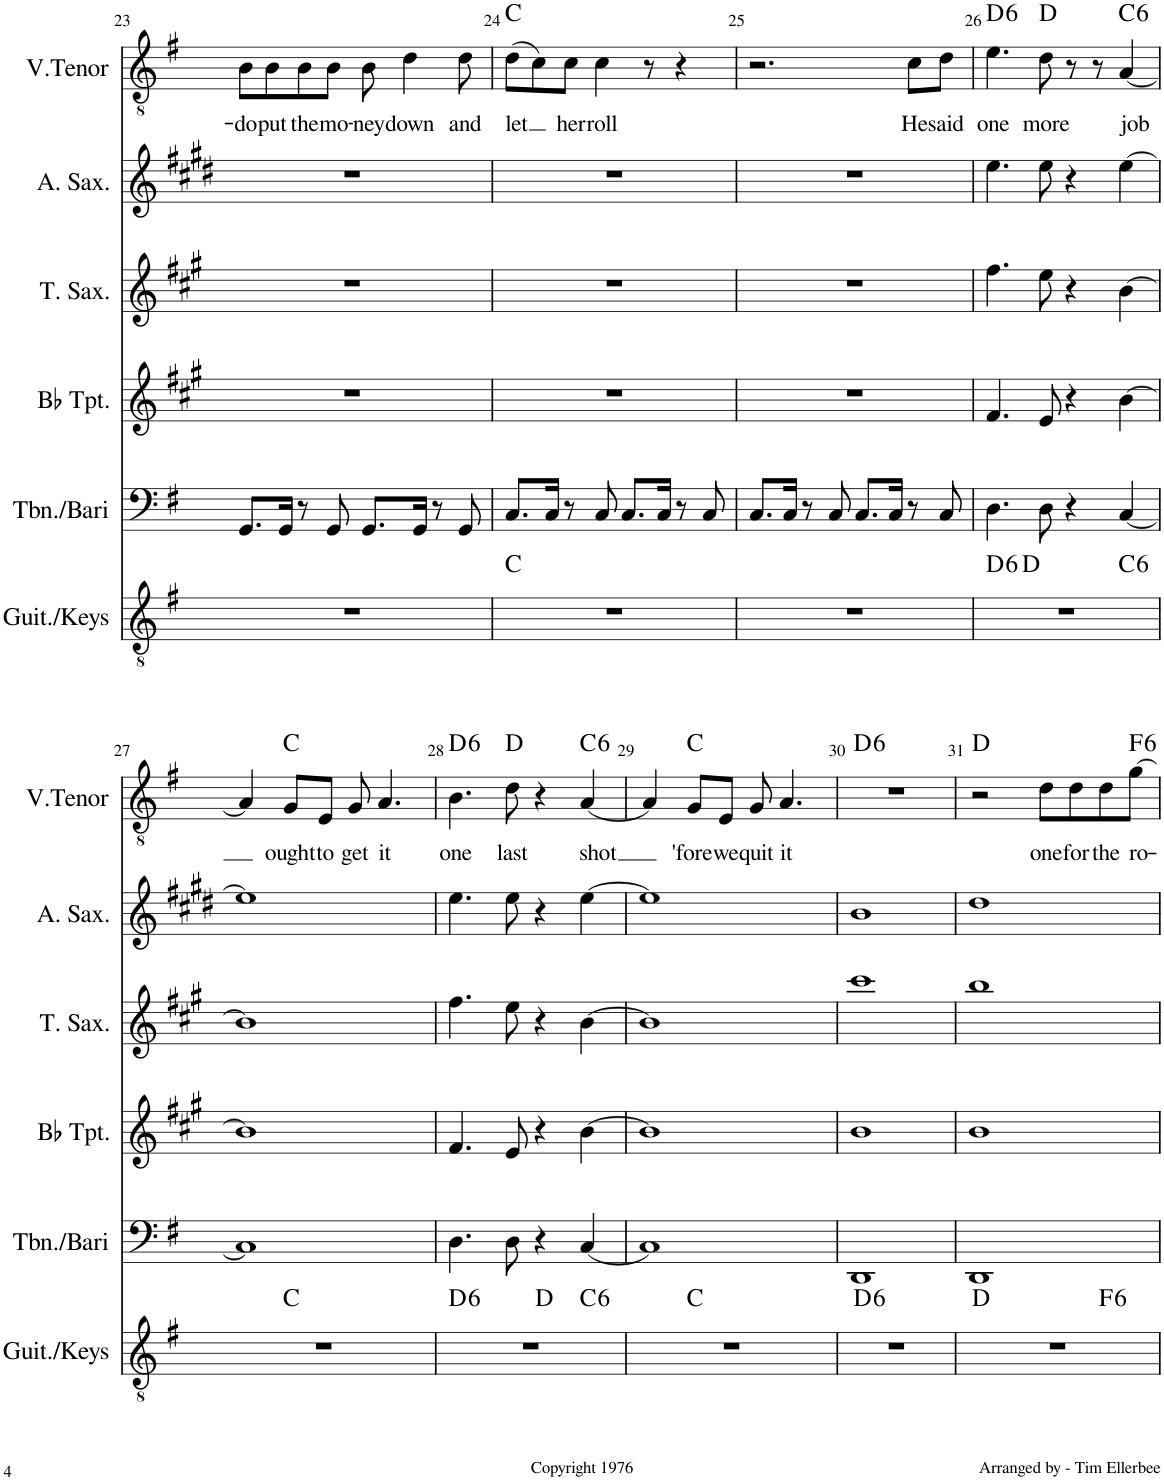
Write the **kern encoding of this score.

**kern	**harte	**kern	**kern	**kern	**kern	**kern	**text	**harte
*part6	*part6	*part5	*part4	*part3	*part2	*part1	*part1	*part1
*staff6	*	*staff5	*staff4	*staff3	*staff2	*staff1	*staff1	*
*I"Guit./Keys	*	*I"T-bone/Bari	*I"Bb Trumpet	*I"Tenor Saxophone	*I"Alto Saxophone	*I"V. Tenor	*	*
*I'Guit./Keys	*	*I'Tbn./Bari	*I'Bb Tpt.	*I'T. Sax.	*I'A. Sax.	*I'V.Tenor	*	*
!!LO:PB:g=z
*clefGv2	*	*clefF4	*clefG2	*clefG2	*clefG2	*clefGv2	*	*
*	*	*	*Trd1c2	*Trd8c14	*Trd5c9	*	*	*
*k[f#]	*	*k[f#]	*k[f#c#g#]	*k[f#c#g#]	*k[f#c#g#d#]	*k[f#]	*	*
*M4/4	*	*M4/4	*M4/4	*M4/4	*M4/4	*M4/4	*	*
=23	=23	=23	=23	=23	=23	=23	=23	=23
!	!	!	!	!	!	!	!LO:LY:b	!
1r	.	8.GG/L	1r	1r	1r	8B\L	-do	.
!	!	!	!	!	!	!	!LO:LY:b	!
.	.	.	.	.	.	8B\	put	.
.	.	16GG/Jk	.	.	.	.	.	.
!	!	!	!	!	!	!	!LO:LY:b	!
.	.	8r	.	.	.	8B\	the	.
!	!	!	!	!	!	!	!LO:LY:b	!
.	.	8GG/	.	.	.	8B\J	mo-	.
!	!	!	!	!	!	!	!LO:LY:b	!
.	.	8.GG/L	.	.	.	8B\	-ney	.
!	!	!	!	!	!	!	!LO:LY:b	!
.	.	.	.	.	.	4d\	down	.
.	.	16GG/Jk	.	.	.	.	.	.
.	.	8r	.	.	.	.	.	.
!	!	!	!	!	!	!	!LO:LY:b	!
.	.	8GG/	.	.	.	8d\	and	.
=24	=24	=24	=24	=24	=24	=24	=24	=24
!	!	!	!	!	!	!	!LO:LY:b	!
1r	C:maj	8.C/L	1r	1r	1r	(8d\L	let	C:maj
.	.	.	.	.	.	8c\)	.	.
.	.	16C/Jk	.	.	.	.	.	.
!	!	!	!	!	!	!	!LO:LY:b	!
.	.	8r	.	.	.	8c\J	her	.
!	!	!	!	!	!	!	!LO:LY:b	!
.	.	8C/	.	.	.	4c\	roll	.
.	.	8.C/L	.	.	.	.	.	.
.	.	.	.	.	.	8r	.	.
.	.	16C/Jk	.	.	.	.	.	.
.	.	8r	.	.	.	4r	.	.
.	.	8C/	.	.	.	.	.	.
=25	=25	=25	=25	=25	=25	=25	=25	=25
1r	.	8.C/L	1r	1r	1r	2.r	.	.
.	.	16C/Jk	.	.	.	.	.	.
.	.	8r	.	.	.	.	.	.
.	.	8C/	.	.	.	.	.	.
.	.	8.C/L	.	.	.	.	.	.
.	.	16C/Jk	.	.	.	.	.	.
!	!	!	!	!	!	!	!LO:LY:b	!
.	.	8r	.	.	.	8c\L	He	.
!	!	!	!	!	!	!	!LO:LY:b	!
.	.	8C/	.	.	.	8d\J	said	.
=26	=26	=26	=26	=26	=26	=26	=26	=26
!	!LO:H:kt=6	!	!	!	!	!	!LO:LY:b	!LO:H:kt=6
*^	*	*	*	*	*	*	*	*
*	*^	*	*	*	*	*	*	*	*
1r	4ryy	2.ryy	D:maj6	4.D\	4.f#/	4.ff#\	4.ee\	4.e\	one	D:maj6
.	2.ryy	.	D:maj	.	.	.	.	.	.	.
!	!	!	!	!	!	!	!	!	!LO:LY:b	!
.	.	.	.	8D\	8e/	8ee\	8ee\	8d\	more	D:maj
.	.	.	.	4r	4r	4r	4r	8r	.	.
.	.	.	.	.	.	.	.	8r	.	.
!	!	!	!LO:H:kt=6	!	!	!	!	!	!LO:LY:b	!LO:H:kt=6
.	.	4ryy	C:maj6	[4C/	[4b\	[4b\	[4ee\	[4A/	job	C:maj6
*	*v	*v	*	*	*	*	*	*	*	*
!!LO:LB:g=z
=27	=27	=27	=27	=27	=27	=27	=27	=27	=27
1r	4ryy	.	1C]	1b]	1b]	1ee]	4A/]	.	.
!	!	!	!	!	!	!	!	!LO:LY:b	!
.	2.ryy	C:maj	.	.	.	.	8G/L	ought	C:maj
!	!	!	!	!	!	!	!	!LO:LY:b	!
.	.	.	.	.	.	.	8E/J	to	.
!	!	!	!	!	!	!	!	!LO:LY:b	!
.	.	.	.	.	.	.	8G/	get	.
!	!	!	!	!	!	!	!	!LO:LY:b	!
.	.	.	.	.	.	.	4.A/	it	.
=28	=28	=28	=28	=28	=28	=28	=28	=28	=28
!	!	!LO:H:kt=6	!	!	!	!	!	!LO:LY:b	!LO:H:kt=6
*	*^	*	*	*	*	*	*	*	*
1r	2ryy	2.ryy	D:maj6	4.D\	4.f#/	4.ff#\	4.ee\	4.B\	one	D:maj6
!	!	!	!	!	!	!	!	!	!LO:LY:b	!
.	.	.	.	8D\	8e/	8ee\	8ee\	8d\	last	D:maj
.	2ryy	.	D:maj	4r	4r	4r	4r	4r	.	.
!	!	!	!LO:H:kt=6	!	!	!	!	!	!LO:LY:b	!LO:H:kt=6
.	.	4ryy	C:maj6	[4C/	[4b\	[4b\	[4ee\	[4A/	shot	C:maj6
*	*v	*v	*	*	*	*	*	*	*	*
=29	=29	=29	=29	=29	=29	=29	=29	=29	=29
1r	4ryy	.	1C]	1b]	1b]	1ee]	4A/]	.	.
!	!	!	!	!	!	!	!	!LO:LY:b	!
.	2.ryy	C:maj	.	.	.	.	8G/L	'fore	C:maj
!	!	!	!	!	!	!	!	!LO:LY:b	!
.	.	.	.	.	.	.	8E/J	we	.
!	!	!	!	!	!	!	!	!LO:LY:b	!
.	.	.	.	.	.	.	8G/	quit	.
!	!	!	!	!	!	!	!	!LO:LY:b	!
.	.	.	.	.	.	.	4.A/	it	.
=30	=30	=30	=30	=30	=30	=30	=30	=30	=30
!	!	!LO:H:kt=6	!	!	!	!	!	!	!LO:H:kt=6
*v	*v	*	*	*	*	*	*	*	*
1r	D:maj6	1DD	1b	1ccc#	1b	1r	.	D:maj6
=31	=31	=31	=31	=31	=31	=31	=31	=31
*^	*	*	*	*	*	*	*	*
1r	2.ryy	D:maj	1DD	1b	1bb	1dd#	2r	.	D:maj
!	!	!	!	!	!	!	!	!LO:LY:b	!
.	.	.	.	.	.	.	8d\L	one	.
!	!	!	!	!	!	!	!	!LO:LY:b	!
.	.	.	.	.	.	.	8d\	for	.
!	!	!LO:H:kt=6	!	!	!	!	!	!LO:LY:b	!
.	4ryy	F:maj6	.	.	.	.	8d\	the	.
!	!	!	!	!	!	!	!	!LO:LY:b	!LO:H:kt=6
.	.	.	.	.	.	.	[8g\J	ro-	F:maj6
*v	*v	*	*	*	*	*	*	*	*
=	=	=	=	=	=	=	=	=
*-	*-	*-	*-	*-	*-	*-	*-	*-
